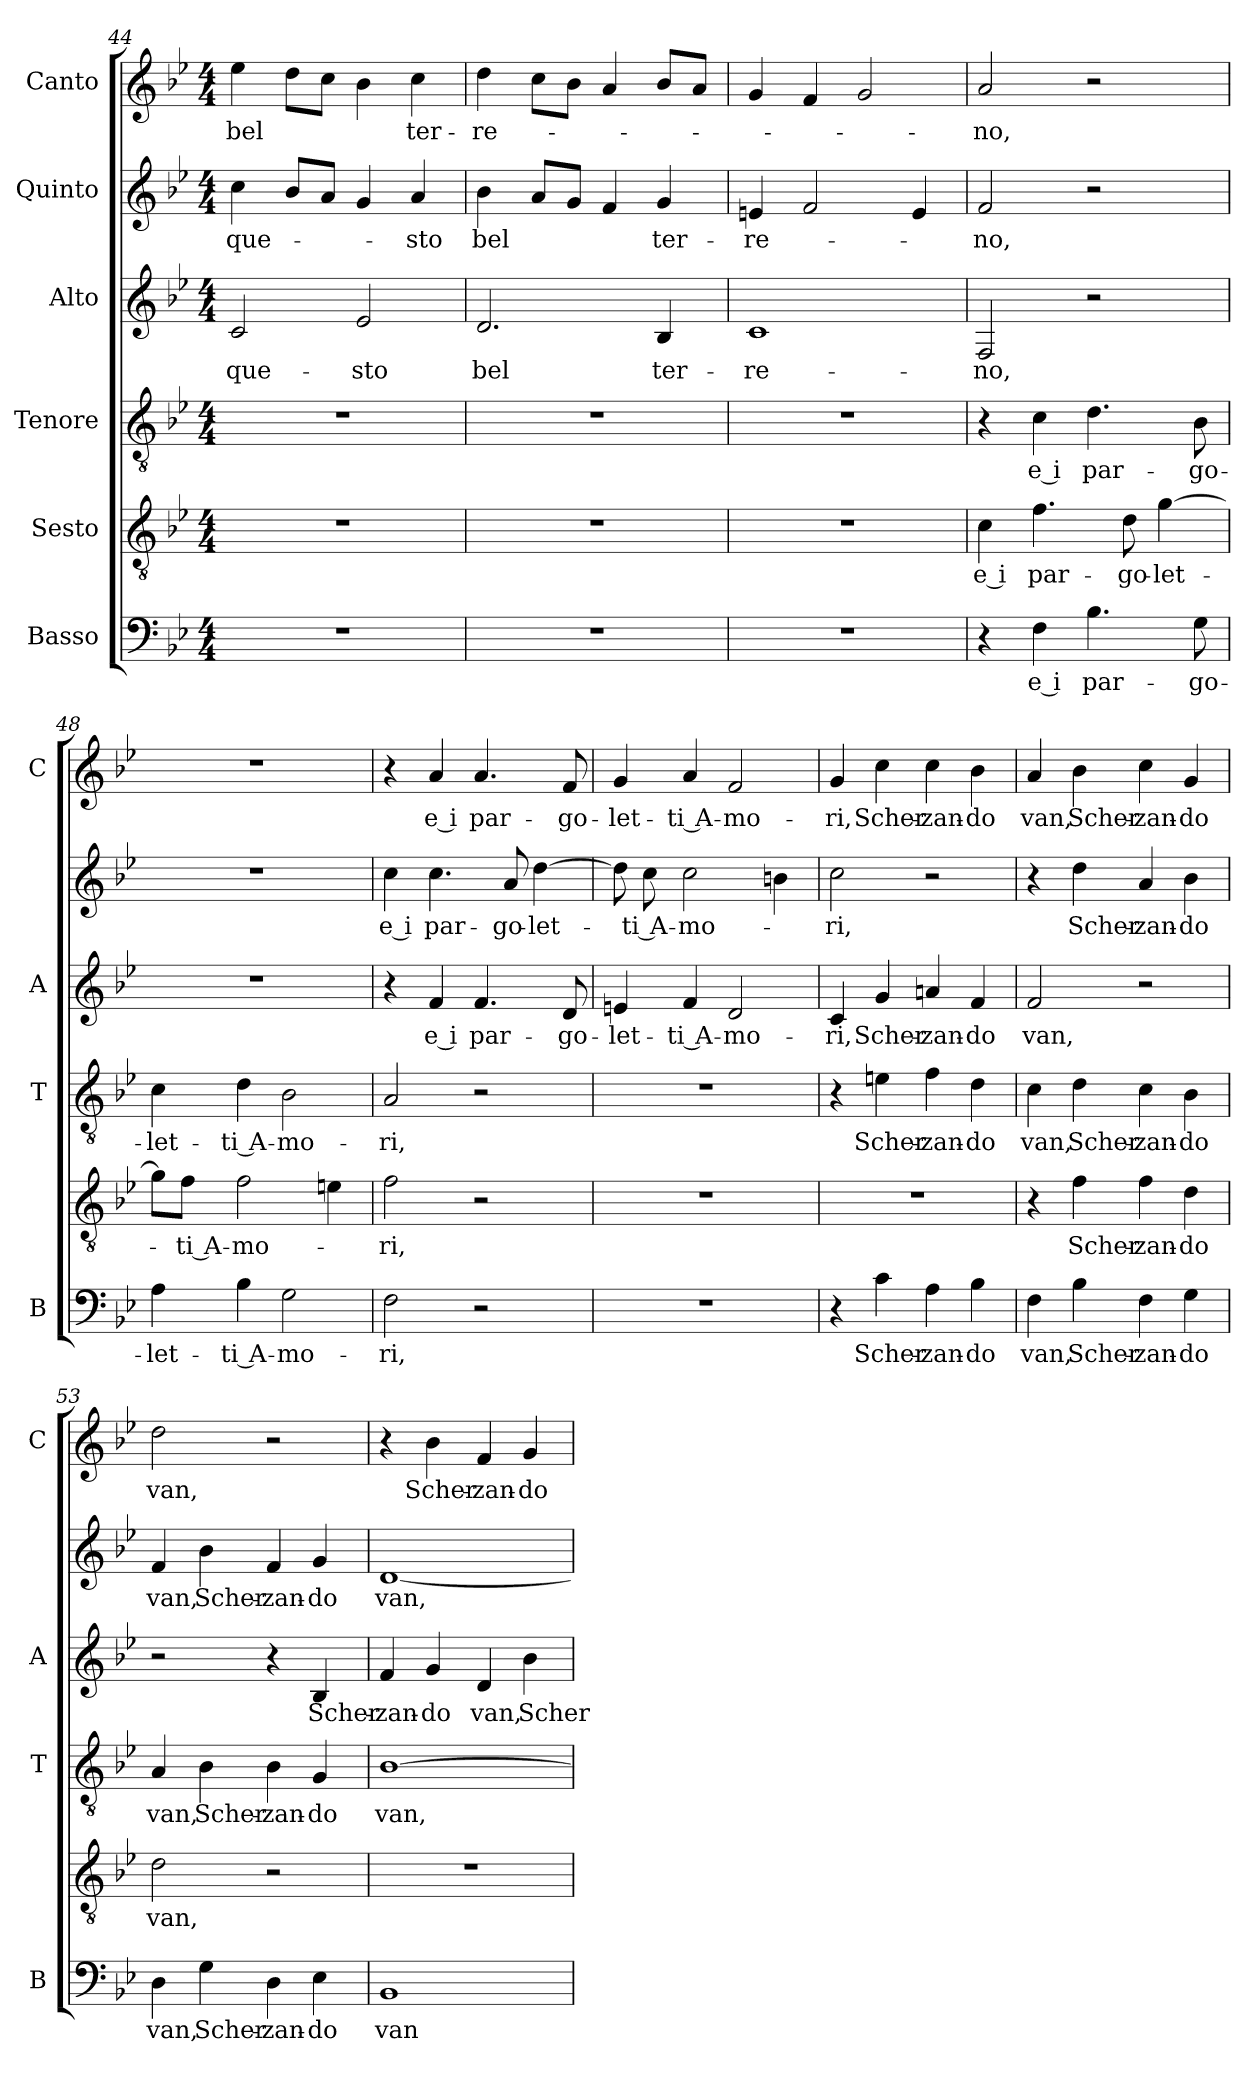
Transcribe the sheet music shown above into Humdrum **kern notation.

**kern	**text	**kern	**text	**kern	**text	**kern	**text	**kern	**text	**kern	**text
*part6	*part6	*part5	*part5	*part4	*part4	*part3	*part3	*part2	*part2	*part1	*part1
*staff6	*staff6	*staff5	*staff5	*staff4	*staff4	*staff3	*staff3	*staff2	*staff2	*staff1	*staff1
*I"Basso	*	*I"Sesto	*	*I"Tenore	*	*I"Alto	*	*I"Quinto	*	*I"Canto	*
*I'B	*	*	*	*I'T	*	*I'A	*	*	*	*I'C	*
*clefF4	*	*clefGv2	*	*clefGv2	*	*clefG2	*	*clefG2	*	*clefG2	*
*k[b-e-]	*	*k[b-e-]	*	*k[b-e-]	*	*k[b-e-]	*	*k[b-e-]	*	*k[b-e-]	*
*B-:	*	*B-:	*	*B-:	*	*B-:	*	*B-:	*	*B-:	*
*M4/4	*	*M4/4	*	*M4/4	*	*M4/4	*	*M4/4	*	*M4/4	*
=44	=44	=44	=44	=44	=44	=44	=44	=44	=44	=44	=44
!	!	!	!	!	!	!	!LO:LY:b	!	!LO:LY:b	!	!LO:LY:b
1r	.	1r	.	1r	.	2c/	que-	4cc\	que-	4ee-\	bel
.	.	.	.	.	.	.	.	8b-/L	.	8dd\L	.
.	.	.	.	.	.	.	.	8a/J	.	8cc\J	.
!	!	!	!	!	!	!	!LO:LY:b	!	!	!	!
.	.	.	.	.	.	2e-/	-sto	4g/	.	4b-\	.
!	!	!	!	!	!	!	!	!	!LO:LY:b	!	!LO:LY:b
.	.	.	.	.	.	.	.	4a/	-sto	4cc\	ter-
=45	=45	=45	=45	=45	=45	=45	=45	=45	=45	=45	=45
!	!	!	!	!	!	!	!LO:LY:b	!	!LO:LY:b	!	!LO:LY:b
1r	.	1r	.	1r	.	2.d/	bel	4b-\	bel	4dd\	-re-
.	.	.	.	.	.	.	.	8a/L	.	8cc\L	.
.	.	.	.	.	.	.	.	8g/J	.	8b-\J	.
.	.	.	.	.	.	.	.	4f/	.	4a/	.
!	!	!	!	!	!	!	!LO:LY:b	!	!LO:LY:b	!	!
.	.	.	.	.	.	4B-/	ter-	4g/	ter-	8b-/L	.
.	.	.	.	.	.	.	.	.	.	8a/J	.
=46	=46	=46	=46	=46	=46	=46	=46	=46	=46	=46	=46
!	!	!	!	!	!	!	!LO:LY:b	!	!LO:LY:b	!	!
1r	.	1r	.	1r	.	1c	-re-	4en/	-re-	4g/	.
.	.	.	.	.	.	.	.	2f/	.	4f/	.
.	.	.	.	.	.	.	.	.	.	2g/	.
.	.	.	.	.	.	.	.	4e/	.	.	.
=47	=47	=47	=47	=47	=47	=47	=47	=47	=47	=47	=47
!	!	!	!LO:LY:b	!	!	!	!LO:LY:b	!	!LO:LY:b	!	!LO:LY:b
4r	.	4c\	e i	4r	.	2F/	-no,	2f/	-no,	2a/	-no,
!	!LO:LY:b	!	!LO:LY:b	!	!LO:LY:b	!	!	!	!	!	!
4F\	e i	4.f\	par-	4c\	e i	.	.	.	.	.	.
!	!LO:LY:b	!	!	!	!LO:LY:b	!	!	!	!	!	!
4.B-\	par-	.	.	4.d\	par-	2r	.	2r	.	2r	.
!	!	!	!LO:LY:b	!	!	!	!	!	!	!	!
.	.	8d\	-go-	.	.	.	.	.	.	.	.
!	!	!	!LO:LY:b	!	!	!	!	!	!	!	!
.	.	[4g\	-let-	.	.	.	.	.	.	.	.
!	!LO:LY:b	!	!	!	!LO:LY:b	!	!	!	!	!	!
8G\	-go-	.	.	8B-\	-go-	.	.	.	.	.	.
=48	=48	=48	=48	=48	=48	=48	=48	=48	=48	=48	=48
!	!LO:LY:b	!	!	!	!LO:LY:b	!	!	!	!	!	!
4A\	-let-	8g\L]	.	4c\	-let-	1r	.	1r	.	1r	.
!	!	!	!LO:LY:b	!	!	!	!	!	!	!	!
.	.	8f\J	-ti A-	.	.	.	.	.	.	.	.
!	!LO:LY:b	!	!LO:LY:b	!	!LO:LY:b	!	!	!	!	!	!
4B-\	-ti A-	2f\	-mo-	4d\	-ti A-	.	.	.	.	.	.
!	!LO:LY:b	!	!	!	!LO:LY:b	!	!	!	!	!	!
2G\	-mo-	.	.	2B-\	-mo-	.	.	.	.	.	.
.	.	4en\	.	.	.	.	.	.	.	.	.
=49	=49	=49	=49	=49	=49	=49	=49	=49	=49	=49	=49
!	!LO:LY:b	!	!LO:LY:b	!	!LO:LY:b	!	!	!	!LO:LY:b	!	!
2F\	-ri,	2f\	-ri,	2A/	-ri,	4r	.	4cc\	e i	4r	.
!	!	!	!	!	!	!	!LO:LY:b	!	!LO:LY:b	!	!LO:LY:b
.	.	.	.	.	.	4f/	e i	4.cc\	par-	4a/	e i
!	!	!	!	!	!	!	!LO:LY:b	!	!	!	!LO:LY:b
2r	.	2r	.	2r	.	4.f/	par-	.	.	4.a/	par-
!	!	!	!	!	!	!	!	!	!LO:LY:b	!	!
.	.	.	.	.	.	.	.	8a/	-go-	.	.
!	!	!	!	!	!	!	!	!	!LO:LY:b	!	!
.	.	.	.	.	.	.	.	[4dd\	-let-	.	.
!	!	!	!	!	!	!	!LO:LY:b	!	!	!	!LO:LY:b
.	.	.	.	.	.	8d/	-go-	.	.	8f/	-go-
!!LO:LB:g=z
=50	=50	=50	=50	=50	=50	=50	=50	=50	=50	=50	=50
!	!	!	!	!	!	!	!LO:LY:b	!	!	!	!LO:LY:b
1r	.	1r	.	1r	.	4en/	-let-	8dd\]	.	4g/	-let-
!	!	!	!	!	!	!	!	!	!LO:LY:b	!	!
.	.	.	.	.	.	.	.	8cc\	-ti A-	.	.
!	!	!	!	!	!	!	!LO:LY:b	!	!LO:LY:b	!	!LO:LY:b
.	.	.	.	.	.	4f/	-ti A-	2cc\	-mo-	4a/	-ti A-
!	!	!	!	!	!	!	!LO:LY:b	!	!	!	!LO:LY:b
.	.	.	.	.	.	2d/	-mo-	.	.	2f/	-mo-
.	.	.	.	.	.	.	.	4bn\	.	.	.
=51	=51	=51	=51	=51	=51	=51	=51	=51	=51	=51	=51
!	!	!	!	!	!	!	!LO:LY:b	!	!LO:LY:b	!	!LO:LY:b
4r	.	1r	.	4r	.	4c/	-ri,	2cc\	-ri,	4g/	-ri,
!	!LO:LY:b	!	!	!	!LO:LY:b	!	!LO:LY:b	!	!	!	!LO:LY:b
4c\	Scher-	.	.	4en\	Scher-	4g/	Scher-	.	.	4cc\	Scher-
!	!LO:LY:b	!	!	!	!LO:LY:b	!	!LO:LY:b	!	!	!	!LO:LY:b
4A\	-zan-	.	.	4f\	-zan-	4ani/	-zan-	2r	.	4cc\	-zan-
!	!LO:LY:b	!	!	!	!LO:LY:b	!	!LO:LY:b	!	!	!	!LO:LY:b
4B-\	-do	.	.	4d\	-do	4f/	-do	.	.	4b-\	-do
=52	=52	=52	=52	=52	=52	=52	=52	=52	=52	=52	=52
!	!LO:LY:b	!	!	!	!LO:LY:b	!	!LO:LY:b	!	!	!	!LO:LY:b
4F\	van,	4r	.	4c\	van,	2f/	van,	4r	.	4a/	van,
!	!LO:LY:b	!	!LO:LY:b	!	!LO:LY:b	!	!	!	!LO:LY:b	!	!LO:LY:b
4B-\	Scher-	4f\	Scher-	4d\	Scher-	.	.	4dd\	Scher-	4b-\	Scher-
!	!LO:LY:b	!	!LO:LY:b	!	!LO:LY:b	!	!	!	!LO:LY:b	!	!LO:LY:b
4F\	-zan-	4f\	-zan-	4c\	-zan-	2r	.	4a/	-zan-	4cc\	-zan-
!	!LO:LY:b	!	!LO:LY:b	!	!LO:LY:b	!	!	!	!LO:LY:b	!	!LO:LY:b
4G\	-do	4d\	-do	4B-\	-do	.	.	4b-\	-do	4g/	-do
=53	=53	=53	=53	=53	=53	=53	=53	=53	=53	=53	=53
!	!LO:LY:b	!	!LO:LY:b	!	!LO:LY:b	!	!	!	!LO:LY:b	!	!LO:LY:b
4D\	van,	2d\	van,	4A/	van,	2r	.	4f/	van,	2dd\	van,
!	!LO:LY:b	!	!	!	!LO:LY:b	!	!	!	!LO:LY:b	!	!
4G\	Scher-	.	.	4B-\	Scher-	.	.	4b-\	Scher-	.	.
!	!LO:LY:b	!	!	!	!LO:LY:b	!	!	!	!LO:LY:b	!	!
4D\	-zan-	2r	.	4B-\	-zan-	4r	.	4f/	-zan-	2r	.
!	!LO:LY:b	!	!	!	!LO:LY:b	!	!LO:LY:b	!	!LO:LY:b	!	!
4E-\	-do	.	.	4G/	-do	4B-/	Scher-	4g/	-do	.	.
=54	=54	=54	=54	=54	=54	=54	=54	=54	=54	=54	=54
!	!LO:LY:b	!	!	!	!LO:LY:b	!	!LO:LY:b	!	!LO:LY:b	!	!
1BB-	van	1r	.	[1B-	van,	4f/	-zan-	[1d	van,	4r	.
!	!	!	!	!	!	!	!LO:LY:b	!	!	!	!LO:LY:b
.	.	.	.	.	.	4g/	-do	.	.	4b-\	Scher-
!	!	!	!	!	!	!	!LO:LY:b	!	!	!	!LO:LY:b
.	.	.	.	.	.	4d/	van,	.	.	4f/	-zan-
!	!	!	!	!	!	!	!LO:LY:b	!	!	!	!LO:LY:b
.	.	.	.	.	.	4b-\	Scher-	.	.	4g/	-do
=	=	=	=	=	=	=	=	=	=	=	=
*-	*-	*-	*-	*-	*-	*-	*-	*-	*-	*-	*-
